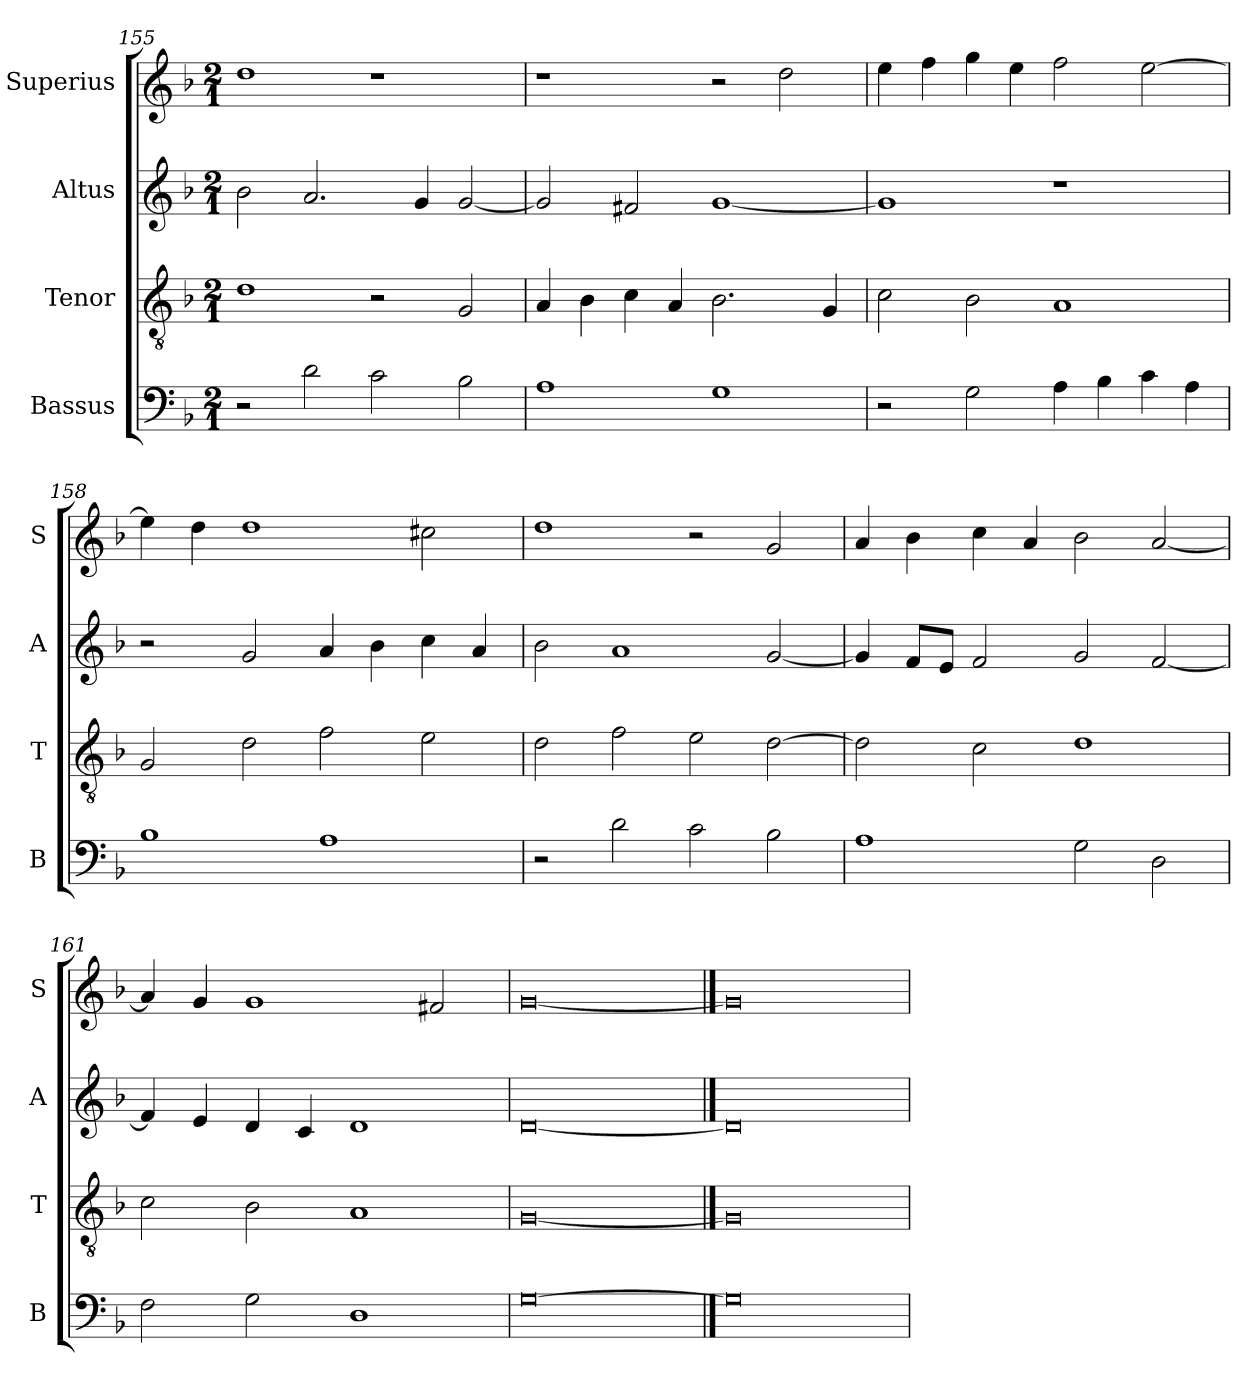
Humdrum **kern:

**kern	**kern	**kern	**kern
*part4	*part3	*part2	*part1
*staff4	*staff3	*staff2	*staff1
*I"Bassus	*I"Tenor	*I"Altus	*I"Superius
*I'B	*I'T	*I'A	*I'S
*clefF4	*clefGv2	*clefG2	*clefG2
*k[b-]	*k[b-]	*k[b-]	*k[b-]
*F:	*F:	*F:	*F:
*M2/1	*M2/1	*M2/1	*M2/1
=155	=155	=155	=155
2r	1d	2b-	1dd
2d	.	2.a	.
2c	2r	.	1r
.	.	4g	.
2B-	2G	[2g	.
=156	=156	=156	=156
1A	4A	2g]	1r
.	4B-	.	.
.	4c	2f#X	.
.	4A	.	.
1G	2.B-	[1g	2r
.	.	.	2dd
.	4G	.	.
=157	=157	=157	=157
2r	2c	1g]	4ee
.	.	.	4ff
2G	2B-	.	4gg
.	.	.	4ee
4A	1A	1r	2ff
4B-	.	.	.
4c	.	.	[2ee
4A	.	.	.
=158	=158	=158	=158
1B-	2G	2r	4ee]
.	.	.	4dd
.	2d	2g	1dd
1A	2f	4a	.
.	.	4b-	.
.	2e	4cc	2cc#X
.	.	4a	.
=159	=159	=159	=159
2r	2d	2b-	1dd
2d	2f	1a	.
2c	2e	.	2r
2B-	[2d	[2g	2g
=160	=160	=160	=160
1A	2d]	4g]	4a
.	.	8fL	4b-
.	.	8eJ	.
.	2c	2f	4cc
.	.	.	4a
2G	1d	2g	2b-
2D	.	[2f	[2a
=161	=161	=161	=161
2F	2c	4f]	4a]
.	.	4e	4g
2G	2B-	4d	1g
.	.	4c	.
1D	1A	1d	.
.	.	.	2f#X
=162	=162	=162	=162
[0G	[0G	[0d	[0g
==163	==163	==163	==163
0G]	0G]	0d]	0g]
=	=	=	=
*-	*-	*-	*-
